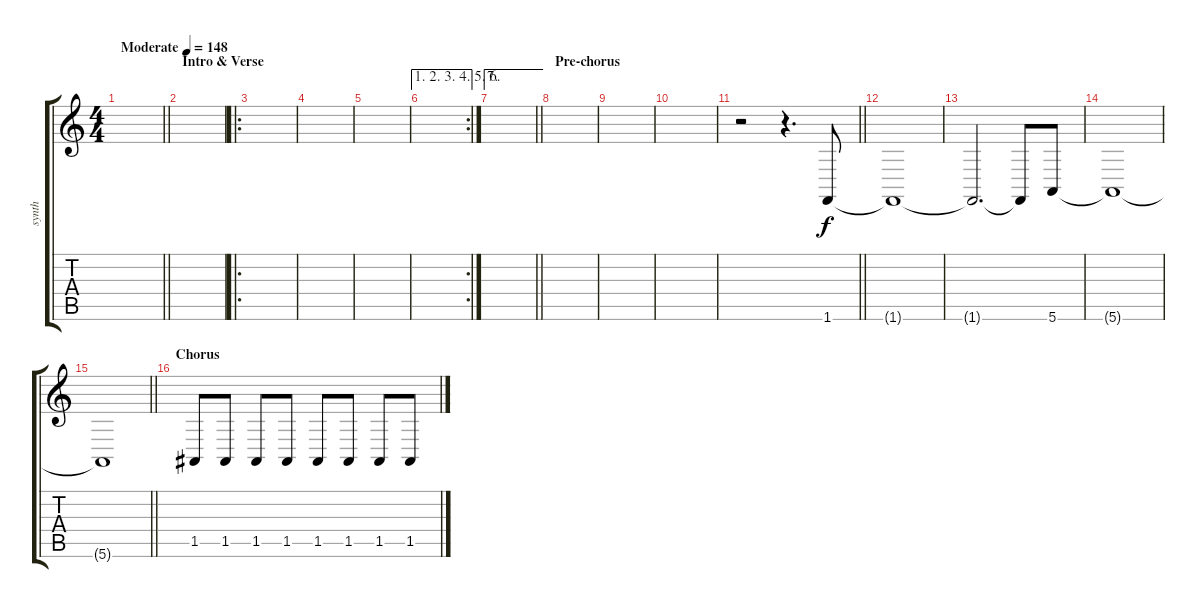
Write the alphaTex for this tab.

\track ("synth" "synth") {instrument stringensemble1}
\staff {score tabs}
\tuning (E4 B3 G3 D3 A2 E2) {hide}
\ts (4 4)
\tempo (148 "Moderate")
\clef g2
\barLineRight lightlight
\ks c
|
\section ("" "Intro & Verse")
|
\ro
|
|
|
\ae (1 2 3 4 5 6)
\rc 2
|
\ae 7
\barLineRight lightlight
|
\section ("" "Pre-chorus")
|
|
|
\barLineRight lightlight
r.2 r.4{d} 1.6.8 |
1.6{t}.1 |
1.6{t}.2{d} 1.6{t}.8 5.6.8 |
5.6{t}.1 |
\barLineRight lightlight
5.6{t}.1 |
\section ("" "Chorus")
1.5.8 1.5.8 1.5.8 1.5.8 1.5.8 1.5.8 1.5.8 1.5.8
